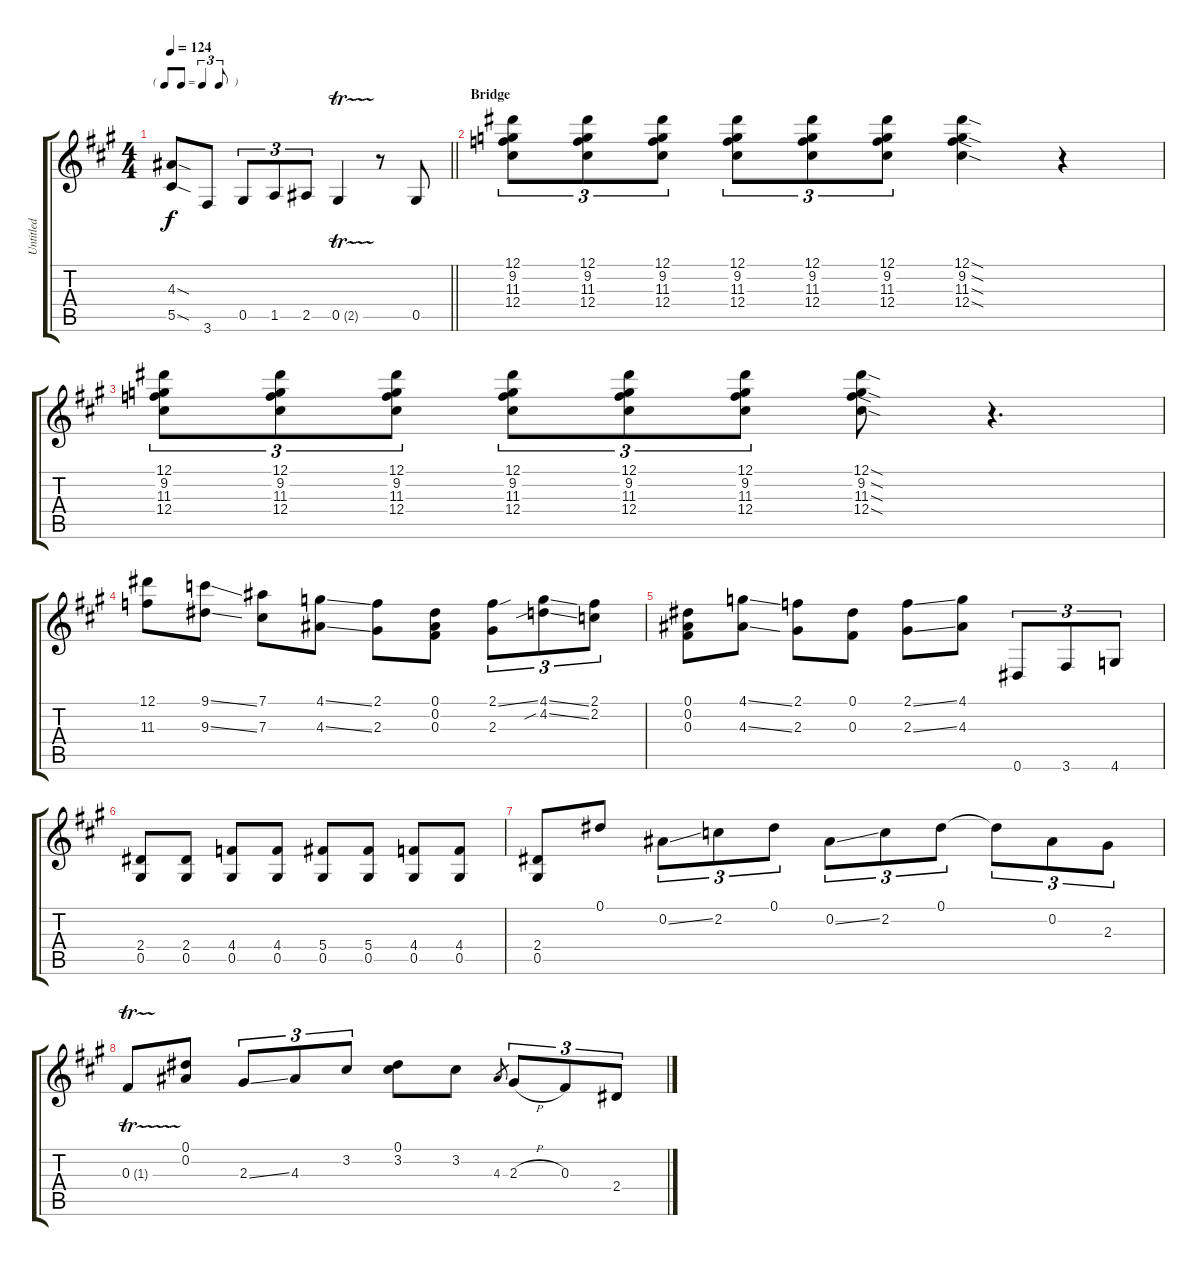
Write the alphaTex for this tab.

\track ("Untitled" "Untitled") {instrument distortionguitar}
\staff {score tabs}
\tuning (Eb4 Bb3 Gb3 Db3 Ab2 Eb2) {hide}
\ts (4 4)
\tf triplet8th
\tempo 124
\clef g2
\barLineRight lightlight
\ks a
(4.3{sod} 5.5{sod}).8{dy f} 3.6.8 0.5.8{tu (3 2)} 1.5.8{tu (3 2)} 2.5.8{tu (3 2)} 0.5{tr (2 32)}.4 r.8 0.5.8 |
\section ("" "Bridge")
(12.1 9.2 11.3 12.4).8{tu (3 2)} (12.1 9.2 11.3 12.4).8{tu (3 2)} (12.1 9.2 11.3 12.4).8{tu (3 2)} (12.1 9.2 11.3 12.4).8{tu (3 2)} (12.1 9.2 11.3 12.4).8{tu (3 2)} (12.1 9.2 11.3 12.4).8{tu (3 2)} (12.1{sod} 9.2{sod} 11.3{sod} 12.4{sod}).4 r.4 |
(12.1 9.2 11.3 12.4).8{tu (3 2)} (12.1 9.2 11.3 12.4).8{tu (3 2)} (12.1 9.2 11.3 12.4).8{tu (3 2)} (12.1 9.2 11.3 12.4).8{tu (3 2)} (12.1 9.2 11.3 12.4).8{tu (3 2)} (12.1 9.2 11.3 12.4).8{tu (3 2)} (12.1{sod} 9.2{sod} 11.3{sod} 12.4{sod}).8 r.4{d} |
(12.1 11.3).8 (9.1{ss} 9.3{ss}).8 (7.1 7.3).8 (4.1{ss} 4.3{ss}).8 (2.1 2.3).8 (0.1 0.2 0.3).8 (2.1{ss} 2.3).8{tu (3 2)} (4.1{ss} 4.2{sib ss}).8{tu (3 2)} (2.1 2.2).8{tu (3 2)} |
(0.1 0.2 0.3).8 (4.1{ss} 4.3{ss}).8 (2.1 2.3).8 (0.1 0.3).8 (2.1{ss} 2.3{ss}).8 (4.1 4.3).8 0.6.8{tu (3 2)} 3.6.8{tu (3 2)} 4.6.8{tu (3 2)} |
(2.4 0.5).8 (2.4 0.5).8 (4.4 0.5).8 (4.4 0.5).8 (5.4 0.5).8 (5.4 0.5).8 (4.4 0.5).8 (4.4 0.5).8 |
(2.4 0.5).8 0.1.8 0.2{ss}.8{tu (3 2)} 2.2.8{tu (3 2)} 0.1.8{tu (3 2)} 0.2{ss}.8{tu (3 2)} 2.2.8{tu (3 2)} 0.1.8{tu (3 2)} 0.1{t}.8{tu (3 2)} 0.2.8{tu (3 2)} 2.3.8{tu (3 2)} |
0.3{tr (1 32)}.8 (0.1 0.2).8 2.3{ss}.8{tu (3 2)} 4.3.8{tu (3 2)} 3.2.8{tu (3 2)} (0.1 3.2).8 3.2.8 4.3.8{gr} 2.3{h}.8{tu (3 2)} 0.3.8{tu (3 2)} 2.4.8{tu (3 2)}
